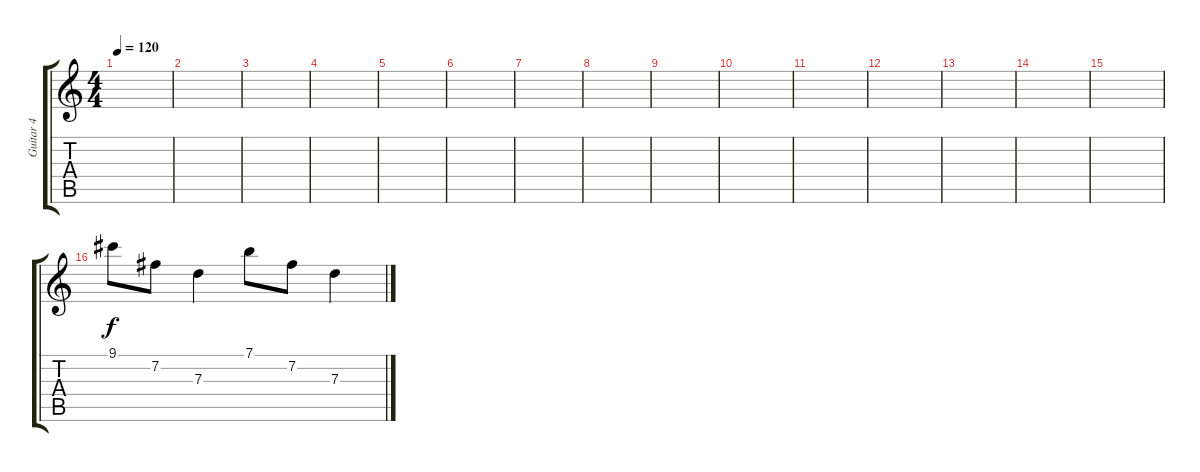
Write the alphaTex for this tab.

\track ("Guitar 4" "Guitar 4") {instrument acousticguitarsteel}
\staff {score tabs}
\tuning (E4 B3 G3 D3 A2 E2) {hide}
\ts (4 4)
\tempo 120
\clef g2
\ks c
|
|
|
|
|
|
|
|
|
|
|
|
|
|
|
9.1.8 7.2.8 7.3.4 7.1.8 7.2.8 7.3.4
